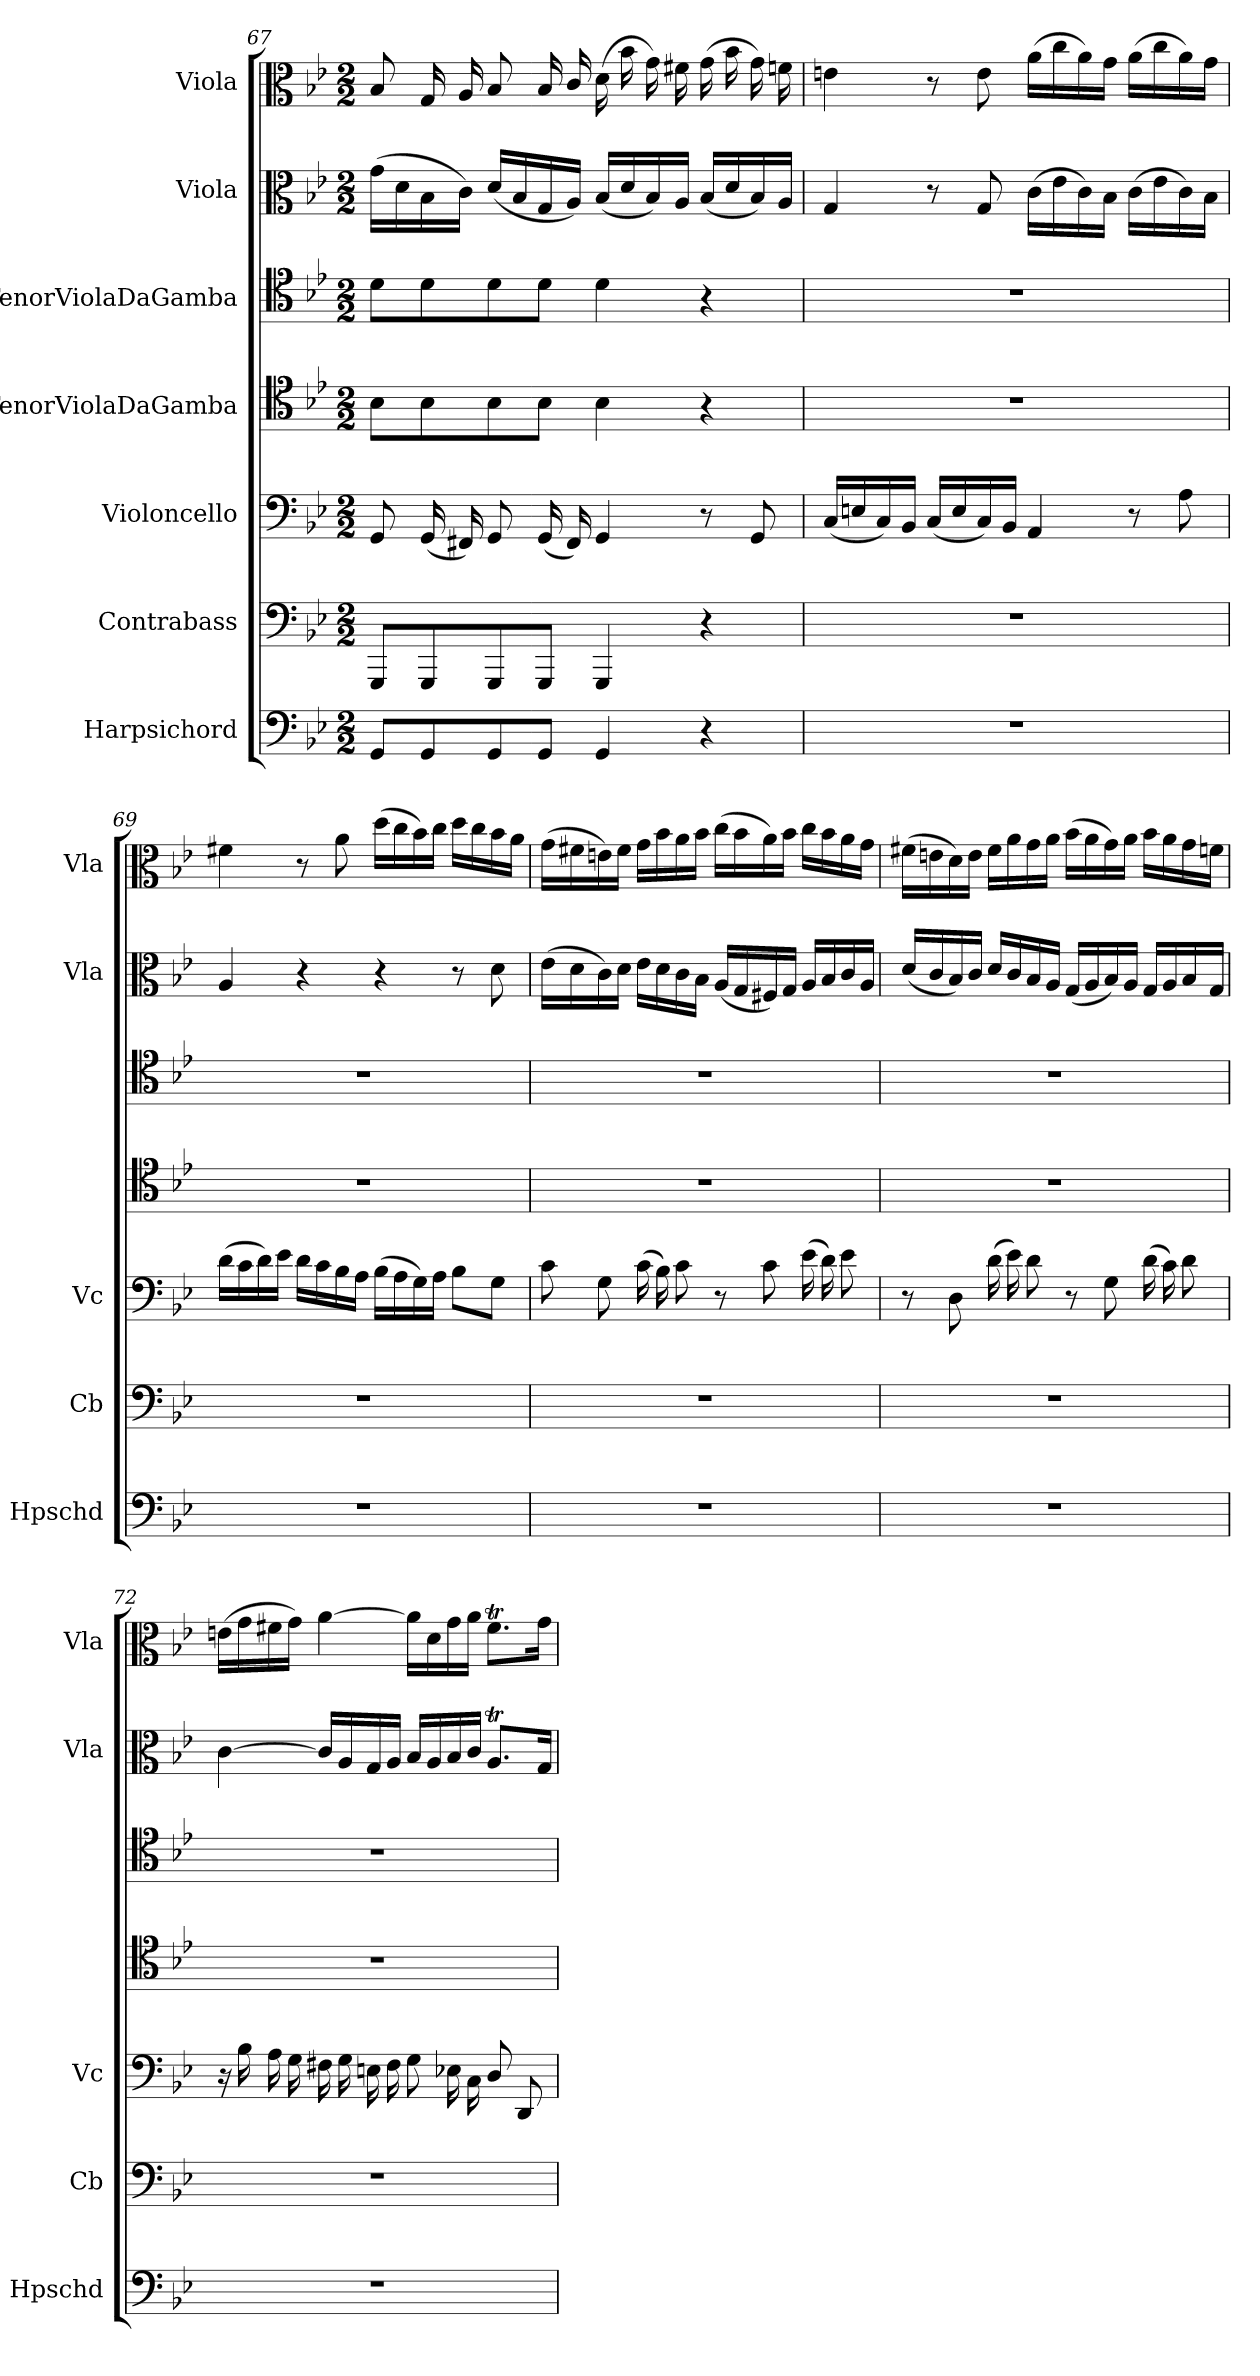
**kern	**kern	**kern	**kern	**kern	**kern	**kern
*part7	*part6	*part5	*part4	*part3	*part2	*part1
*staff7	*staff6	*staff5	*staff4	*staff3	*staff2	*staff1
*I"Harpsichord	*I"Contrabass	*I"Violoncello	*I"TenorViolaDaGamba	*I"TenorViolaDaGamba	*I"Viola	*I"Viola
*I'Hpschd	*I'Cb	*I'Vc	*	*	*I'Vla	*I'Vla
*clefF4	*clefF4	*clefF4	*clefC4	*clefC4	*clefC3	*clefC3
*k[b-e-]	*k[b-e-]	*k[b-e-]	*k[b-e-]	*k[b-e-]	*k[b-e-]	*k[b-e-]
*B-:	*B-:	*B-:	*B-:	*B-:	*B-:	*B-:
*M2/2	*M2/2	*M2/2	*M2/2	*M2/2	*M2/2	*M2/2
=67	=67	=67	=67	=67	=67	=67
8GG/L	8GGG/L	8GG/	8B-\L	8d\L	(16g\LL	8B-/
.	.	.	.	.	16d\	.
8GG/	8GGG/	(16GG/	8B-\	8d\	16B-\	16G/
.	.	16FF#X/)	.	.	16c\JJ)	16A/
8GG/	8GGG/	8GG/	8B-\	8d\	(16d/LL	8B-/
.	.	.	.	.	16B-/	.
8GG/J	8GGG/J	(16GG/	8B-\J	8d\J	16G/	16B-/
.	.	16FF#/)	.	.	16A/JJ)	16c/
4GG/	4GGG/	4GG/	4B-\	4d\	(16B-/LL	(16d\
.	.	.	.	.	16d/	16b-\
.	.	.	.	.	16B-/)	16g\)
.	.	.	.	.	16A/JJ	16f#X\
4r	4r	8r	4r	4r	(16B-/LL	(16g\
.	.	.	.	.	16d/	16b-\
.	.	8GG/	.	.	16B-/)	16g\)
.	.	.	.	.	16A/JJ	16fn\
=68	=68	=68	=68	=68	=68	=68
1r	1r	(16C/LL	1r	1r	4G/	4en\
.	.	16En/	.	.	.	.
.	.	16C/)	.	.	.	.
.	.	16BB-/JJ	.	.	.	.
.	.	(16C/LL	.	.	8r	8r
.	.	16E/	.	.	.	.
.	.	16C/)	.	.	8G/	8e\
.	.	16BB-/JJ	.	.	.	.
.	.	4AA/	.	.	(16c\LL	(16a\LL
.	.	.	.	.	16e-\	16cc\
.	.	.	.	.	16c\)	16a\)
.	.	.	.	.	16B-\JJ	16g\JJ
.	.	8r	.	.	(16c\LL	(16a\LL
.	.	.	.	.	16e-\	16cc\
.	.	8A\	.	.	16c\)	16a\)
.	.	.	.	.	16B-\JJ	16g\JJ
=69	=69	=69	=69	=69	=69	=69
1r	1r	(16d\LL	1r	1r	4A/	4f#X\
.	.	16c\	.	.	.	.
.	.	16d\)	.	.	.	.
.	.	16e-\JJ	.	.	.	.
.	.	16d\LL	.	.	4r	8r
.	.	16c\	.	.	.	.
.	.	16B-\	.	.	.	8a\
.	.	16A\JJ	.	.	.	.
.	.	(16B-\LL	.	.	4r	(16dd\LL
.	.	16A\	.	.	.	16cc\
.	.	16G\)	.	.	.	16b-\)
.	.	16A\JJ	.	.	.	16cc\JJ
.	.	8B-\L	.	.	8r	16dd\LL
.	.	.	.	.	.	16cc\
.	.	8G\J	.	.	8d\	16b-\
.	.	.	.	.	.	16a\JJ
=70	=70	=70	=70	=70	=70	=70
1r	1r	8c\	1r	1r	(16e-\LL	(16g\LL
.	.	.	.	.	16d\	16f#X\
.	.	8G\	.	.	16c\)	16en\)
.	.	.	.	.	16d\JJ	16f#\JJ
.	.	(16c\	.	.	16e-\LL	16g\LL
.	.	16B-\)	.	.	16d\	16b-\
.	.	8c\	.	.	16c\	16a\
.	.	.	.	.	16B-\JJ	16b-\JJ
.	.	8r	.	.	(16A/LL	(16cc\LL
.	.	.	.	.	16G/	16b-\
.	.	8c\	.	.	16F#X/)	16a\)
.	.	.	.	.	16G/JJ	16b-\JJ
.	.	(16e-\	.	.	16A/LL	16cc\LL
.	.	16d\)	.	.	16B-/	16b-\
.	.	8e-\	.	.	16c/	16a\
.	.	.	.	.	16A/JJ	16g\JJ
=71	=71	=71	=71	=71	=71	=71
1r	1r	8r	1r	1r	(16d/LL	(16f#X\LL
.	.	.	.	.	16c/	16en\
.	.	8D\	.	.	16B-/)	16d\)
.	.	.	.	.	16c/JJ	16e\JJ
.	.	(16d\	.	.	16d/LL	16f#\LL
.	.	16e-\)	.	.	16c/	16a\
.	.	8d\	.	.	16B-/	16g\
.	.	.	.	.	16A/JJ	16a\JJ
.	.	8r	.	.	(16G/LL	(16b-\LL
.	.	.	.	.	16A/	16a\
.	.	8G\	.	.	16B-/)	16g\)
.	.	.	.	.	16A/JJ	16a\JJ
.	.	(16d\	.	.	16G/LL	16b-\LL
.	.	16c\)	.	.	16A/	16a\
.	.	8d\	.	.	16B-/	16g\
.	.	.	.	.	16G/JJ	16fn\JJ
=72	=72	=72	=72	=72	=72	=72
1r	1r	16r	1r	1r	[4c\	(16en\LL
.	.	16B-\	.	.	.	16g\
.	.	16A\	.	.	.	16f#X\
.	.	16G\	.	.	.	16g\JJ)
.	.	16F#X\	.	.	16c/LL]	[4a\
.	.	16G\	.	.	16A/	.
.	.	16En\	.	.	16G/	.
.	.	16F#\	.	.	16A/JJ	.
.	.	8G\	.	.	16B-/LL	16a\LL]
.	.	.	.	.	16A/	16d\
.	.	16E-X\	.	.	16B-/	16g\
.	.	16C\	.	.	16c/JJ	16a\JJ
.	.	8D/	.	.	8.At/L	8.f#t\L
.	.	8DD/	.	.	.	.
.	.	.	.	.	16G/Jk	16g\Jk
=	=	=	=	=	=	=
*-	*-	*-	*-	*-	*-	*-
